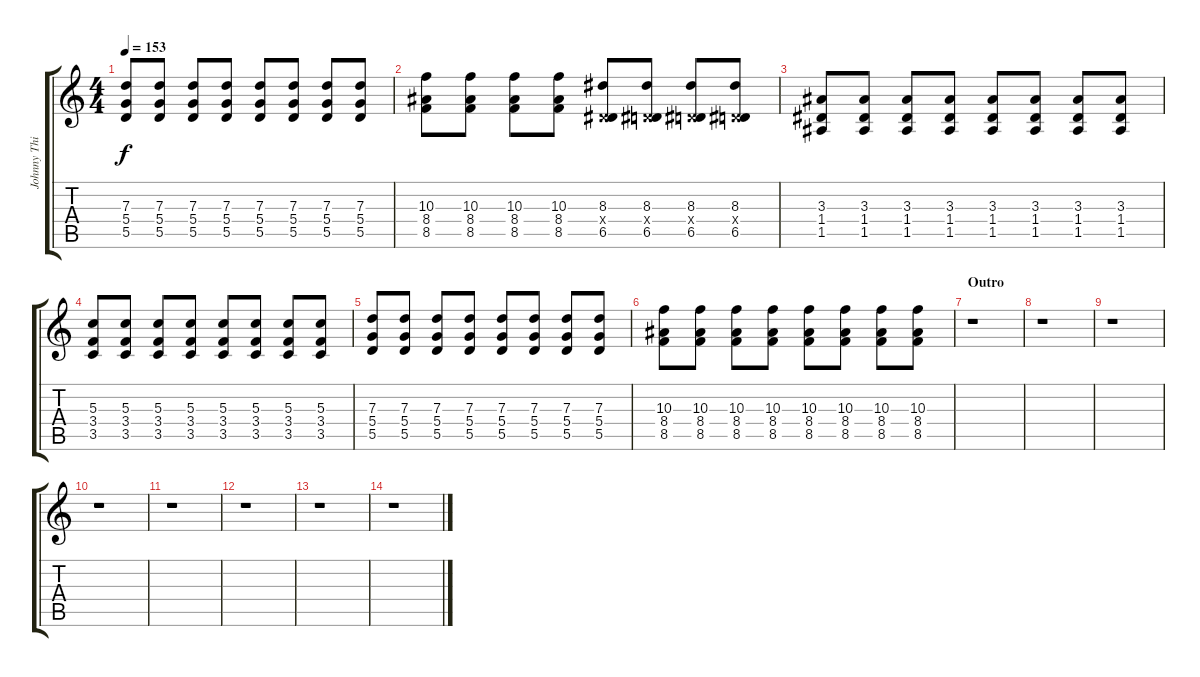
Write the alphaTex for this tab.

\track ("Johnny Third" "Johnny Thi") {instrument distortionguitar}
\staff {score tabs}
\tuning (E4 B3 G3 D3 A2 D2) {hide}
\ts (4 4)
\tempo 153
\clef g2
\ks c
(7.3 5.4 5.5).8{dy f} (7.3 5.4 5.5).8 (7.3 5.4 5.5).8 (7.3 5.4 5.5).8 (7.3 5.4 5.5).8 (7.3 5.4 5.5).8 (7.3 5.4 5.5).8 (7.3 5.4 5.5).8 |
(10.3 8.4 8.5).8 (10.3 8.4 8.5).8 (10.3 8.4 8.5).8 (10.3 8.4 8.5).8 (8.3 0.4{x} 6.5).8 (8.3 0.4{x} 6.5).8 (8.3 0.4{x} 6.5).8 (8.3 0.4{x} 6.5).8 |
(3.3 1.4 1.5).8 (3.3 1.4 1.5).8 (3.3 1.4 1.5).8 (3.3 1.4 1.5).8 (3.3 1.4 1.5).8 (3.3 1.4 1.5).8 (3.3 1.4 1.5).8 (3.3 1.4 1.5).8 |
(5.3 3.4 3.5).8 (5.3 3.4 3.5).8 (5.3 3.4 3.5).8 (5.3 3.4 3.5).8 (5.3 3.4 3.5).8 (5.3 3.4 3.5).8 (5.3 3.4 3.5).8 (5.3 3.4 3.5).8 |
(7.3 5.4 5.5).8 (7.3 5.4 5.5).8 (7.3 5.4 5.5).8 (7.3 5.4 5.5).8 (7.3 5.4 5.5).8 (7.3 5.4 5.5).8 (7.3 5.4 5.5).8 (7.3 5.4 5.5).8 |
(10.3 8.4 8.5).8 (10.3 8.4 8.5).8 (10.3 8.4 8.5).8 (10.3 8.4 8.5).8 (10.3 8.4 8.5).8 (10.3 8.4 8.5).8 (10.3 8.4 8.5).8 (10.3 8.4 8.5).8 |
\section ("" "Outro")
r.1 |
r.1 |
r.1 |
r.1 |
r.1 |
r.1 |
r.1 |
r.1
